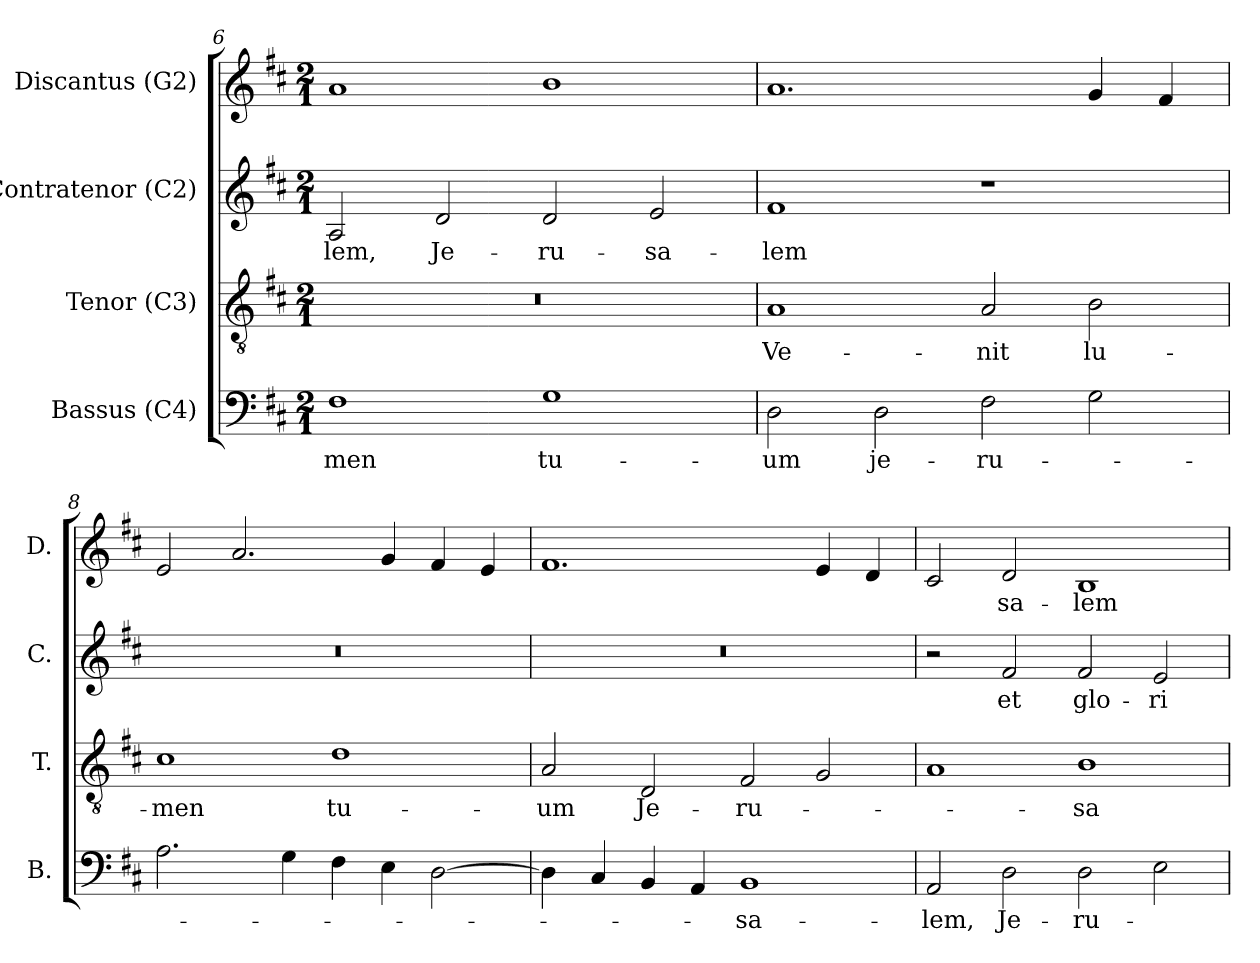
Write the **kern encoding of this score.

**kern	**text	**kern	**text	**kern	**text	**kern	**text
*part4	*part4	*part3	*part3	*part2	*part2	*part1	*part1
*staff4	*staff4	*staff3	*staff3	*staff2	*staff2	*staff1	*staff1
*I"Bassus (C4)	*	*I"Tenor (C3)	*	*I"Contratenor (C2)	*	*I"Discantus (G2)	*
*I'B.	*	*I'T.	*	*I'C.	*	*I'D.	*
*clefF4	*	*clefGv2	*	*clefG2	*	*clefG2	*
*	*	*ITrd7c12	*	*ITrd7c12	*	*	*
*k[f#c#]	*	*k[f#c#]	*	*k[f#c#]	*	*k[f#c#]	*
*D:	*	*D:	*	*D:	*	*D:	*
*M2/1	*	*M2/1	*	*M2/1	*	*M2/1	*
=6	=6	=6	=6	=6	=6	=6	=6
!	!LO:LY:b:color=#000000	!LO:N:vis=1	!	!	!	!	!
!	!	!	!	!	!LO:LY:b:color=#000000	!	!
1F#i	-men	0r	.	2AAi/	-lem,	1ai	.
!	!	!	!	!	!LO:LY:b:color=#000000	!	!
.	.	.	.	2Di/	Je-	.	.
!	!LO:LY:b:color=#000000	!	!	!	!	!	!
!	!	!	!	!	!LO:LY:b:color=#000000	!	!
1Gi	tu-	.	.	2Di/	-ru-	1bi	.
!	!	!	!	!	!LO:LY:b:color=#000000	!	!
.	.	.	.	2Ei/	-sa-	.	.
=7	=7	=7	=7	=7	=7	=7	=7
!	!LO:LY:b:color=#000000	!	!	!	!	!	!
!	!	!	!LO:LY:b:color=#000000	!	!	!	!
!	!	!	!	!	!LO:LY:b:color=#000000	!	!
2Di\	-um	1AAi	Ve-	1F#i	-lem	1.ai	.
!	!LO:LY:b:color=#000000	!	!	!	!	!	!
2Di\	je-	.	.	.	.	.	.
!	!LO:LY:b:color=#000000	!	!	!	!	!	!
!	!	!	!LO:LY:b:color=#000000	!	!	!	!
2F#i\	-ru-	2AAi/	-nit	1r	.	.	.
!	!	!	!LO:LY:b:color=#000000	!	!	!	!
2Gi\	.	2BBi\	lu-	.	.	4gi/	.
.	.	.	.	.	.	4f#i/	.
=8	=8	=8	=8	=8	=8	=8	=8
!	!	!	!LO:LY:b:color=#000000	!LO:N:vis=1	!	!	!
2.Ai\	.	1C#i	-men	0r	.	2ei/	.
.	.	.	.	.	.	2.ai/	.
4Gi\	.	.	.	.	.	.	.
!	!	!	!LO:LY:b:color=#000000	!	!	!	!
4F#i\	.	1Di	tu-	.	.	.	.
4Ei\	.	.	.	.	.	4gi/	.
[2Di\	.	.	.	.	.	4f#i/	.
.	.	.	.	.	.	4ei/	.
!!LO:LB:g=z
=9	=9	=9	=9	=9	=9	=9	=9
!	!	!	!LO:LY:b:color=#000000	!LO:N:vis=1	!	!	!
4Di\]	.	2AAi/	-um	0r	.	1.f#i	.
4C#i/	.	.	.	.	.	.	.
!	!	!	!LO:LY:b:color=#000000	!	!	!	!
4BBi/	.	2DDi/	Je-	.	.	.	.
4AAi/	.	.	.	.	.	.	.
!	!LO:LY:b:color=#000000	!	!	!	!	!	!
!	!	!	!LO:LY:b:color=#000000	!	!	!	!
1BBi	-sa-	2FF#i/	-ru-	.	.	.	.
.	.	2GGi/	.	.	.	4ei/	.
.	.	.	.	.	.	4di/	.
=10	=10	=10	=10	=10	=10	=10	=10
!	!LO:LY:b:color=#000000	!	!	!	!	!	!
2AAi/	-lem,	1AAi	.	2r	.	2c#i/	.
!	!LO:LY:b:color=#000000	!	!	!	!	!	!
!	!	!	!	!	!LO:LY:b:color=#000000	!	!
!	!	!	!	!	!	!	!LO:LY:b:color=#000000
2Di\	Je-	.	.	2F#i/	et	2di/	-sa-
!	!LO:LY:b:color=#000000	!	!	!	!	!	!
!	!	!	!LO:LY:b:color=#000000	!	!	!	!
!	!	!	!	!	!LO:LY:b:color=#000000	!	!
!	!	!	!	!	!	!	!LO:LY:b:color=#000000
2Di\	-ru-	1BBi	-sa-	2F#i/	glo-	1Bi	-lem
!	!	!	!	!	!LO:LY:b:color=#000000	!	!
2Ei\	.	.	.	2Ei/	-ri-	.	.
=	=	=	=	=	=	=	=
*-	*-	*-	*-	*-	*-	*-	*-
